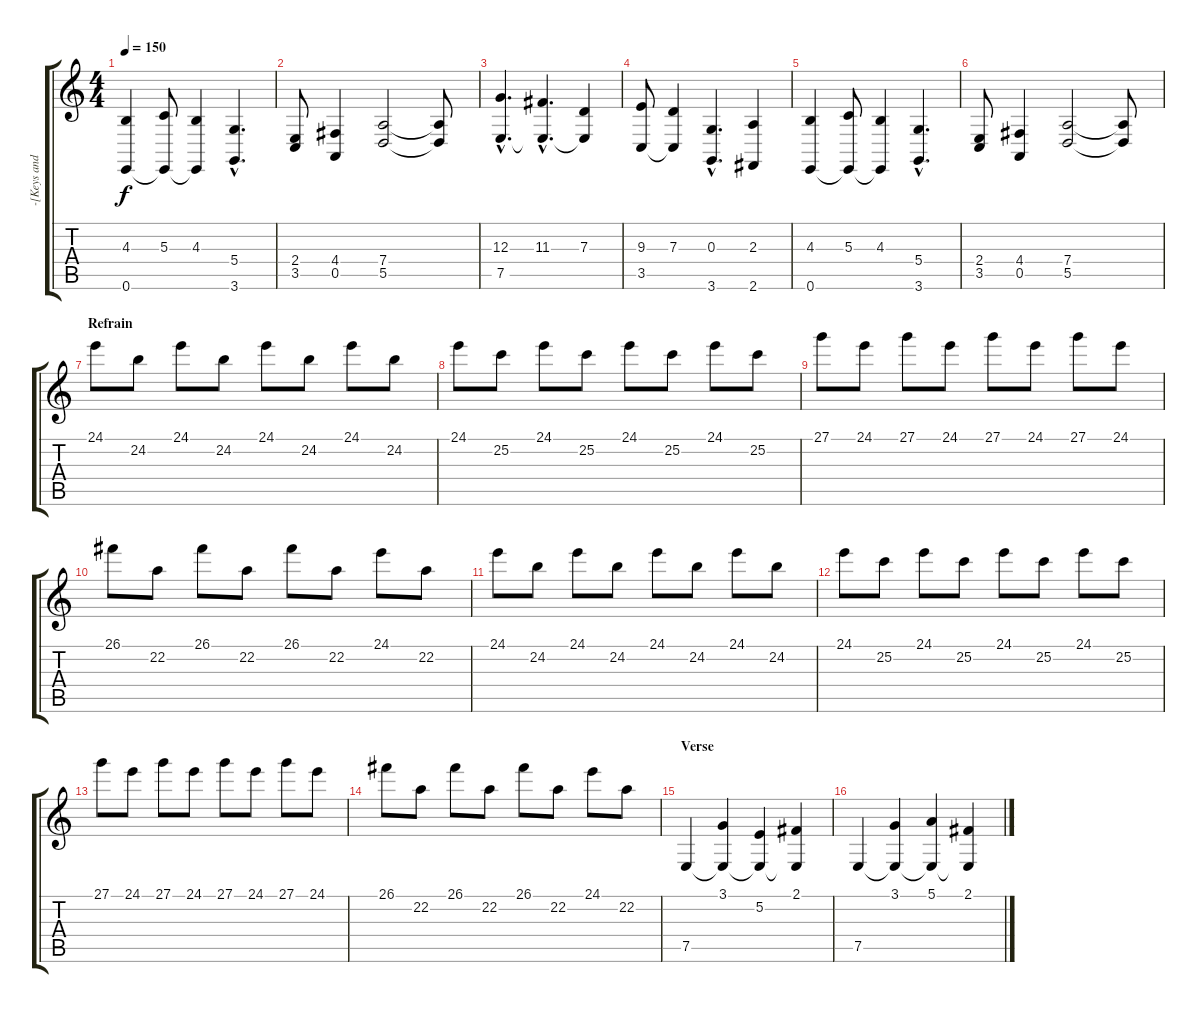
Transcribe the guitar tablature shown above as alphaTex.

\track ("-[Keys and Strings]-" "-[Keys and") {instrument stringensemble1}
\staff {score tabs}
\tuning (E4 B3 G3 D3 A2 E2) {hide}
\ts (4 4)
\tempo 150
\clef g2
\ks c
(4.3 0.6).4{dy f} (5.3 0.6{t}).8 (4.3 0.6{t}).4 (5.4{hac} 3.6{hac}).4{d} |
(2.4 3.5).8 (4.4 0.5).4 (7.4 5.5).2 (7.4{t} 5.5{t}).8 |
(12.3{hac} 7.5{hac}).4{d} (11.3{hac} 7.5{hac t}).4{d} (7.3 7.5{t}).4 |
(9.3 3.5).8 (7.3 3.5{t}).4 (0.3{hac} 3.6{hac}).4{d} (2.3 2.6).4 |
(4.3 0.6).4 (5.3 0.6{t}).8 (4.3 0.6{t}).4 (5.4{hac} 3.6{hac}).4{d} |
(2.4 3.5).8 (4.4 0.5).4 (7.4 5.5).2 (7.4{t} 5.5{t}).8 |
\section ("" "Refrain")
24.1.8 24.2.8 24.1.8 24.2.8 24.1.8 24.2.8 24.1.8 24.2.8 |
24.1.8 25.2.8 24.1.8 25.2.8 24.1.8 25.2.8 24.1.8 25.2.8 |
27.1.8 24.1.8 27.1.8 24.1.8 27.1.8 24.1.8 27.1.8 24.1.8 |
26.1.8 22.2.8 26.1.8 22.2.8 26.1.8 22.2.8 24.1.8 22.2.8 |
24.1.8 24.2.8 24.1.8 24.2.8 24.1.8 24.2.8 24.1.8 24.2.8 |
24.1.8 25.2.8 24.1.8 25.2.8 24.1.8 25.2.8 24.1.8 25.2.8 |
27.1.8 24.1.8 27.1.8 24.1.8 27.1.8 24.1.8 27.1.8 24.1.8 |
26.1.8 22.2.8 26.1.8 22.2.8 26.1.8 22.2.8 24.1.8 22.2.8 |
\section ("" "Verse")
7.5.4 (3.1 7.5{t}).4 (5.2 7.5{t}).4 (2.1 7.5{t}).4 |
7.5.4 (3.1 7.5{t}).4 (5.1 7.5{t}).4 (2.1 7.5{t}).4
